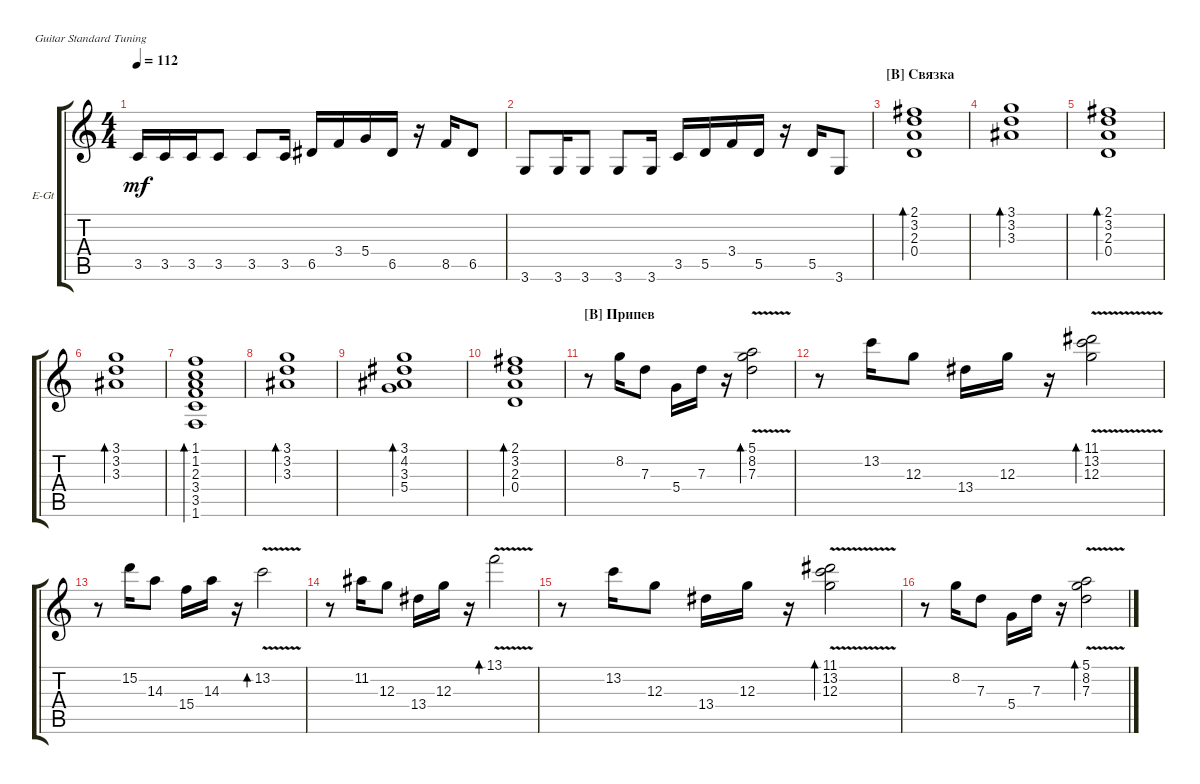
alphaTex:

\defaultSystemsLayout 4
\bracketExtendMode groupsimilarinstruments
\firstSystemTrackNameOrientation horizontal
\otherSystemsTrackNameOrientation horizontal
\track ("Лид" "E-Gt") {instrument overdrivenguitar}
\staff {score tabs}
\tuning (E4 B3 G3 D3 A2 E2)
\ts (4 4)
\tempo 112
\clef g2
\ks c
3.5.16{dy mf} 3.5.16 3.5.16 3.5.8 3.5.8 3.5.16 6.5.16 3.4.16 5.4.16 6.5.16 r.16 8.5.16 6.5.8 |
3.6.8 3.6.16 3.6.8 3.6.8 3.6.16 3.5.16 5.5.16 3.4.16 5.5.16 r.16 5.5.16 3.6.8 |
\section ("B" "Связка")
(0.4 2.3 3.2 2.1).1{bd 231} |
(3.3 3.2 3.1).1{bd 231} |
(0.4 2.3 3.2 2.1).1{bd 231} |
(3.3 3.2 3.1).1{bd 231} |
(1.6 3.5 3.4 2.3 1.2 1.1).1{bd 228} |
(3.3 3.2 3.1).1{bd 225} |
(3.3 4.2 3.1 5.4).1{bd 222} |
(2.3 3.2 2.1 0.4).1{bd 219} |
\section ("B" "Припев")
r.8 8.2.16 7.3.8 5.4.16 7.3.16 r.16 (7.3 8.2 5.1{v}).2{bd 119} |
r.8 13.2.16 12.3.8 13.4.16 12.3.16 r.16 (12.3 13.2{v} 11.1).2{bd 119} |
r.8 15.2.16 14.3.8 15.4.16 14.3.16 r.16 13.2{v}.2{bd 119} |
r.8 11.2.16 12.3.8 13.4.16 12.3.16 r.16 13.1{v}.2{bd 119} |
r.8 13.2.16 12.3.8 13.4.16 12.3.16 r.16 (12.3 13.2{v} 11.1).2{bd 119} |
r.8 8.2.16 7.3.8 5.4.16 7.3.16 r.16 (7.3 8.2 5.1{v}).2{bd 119}
